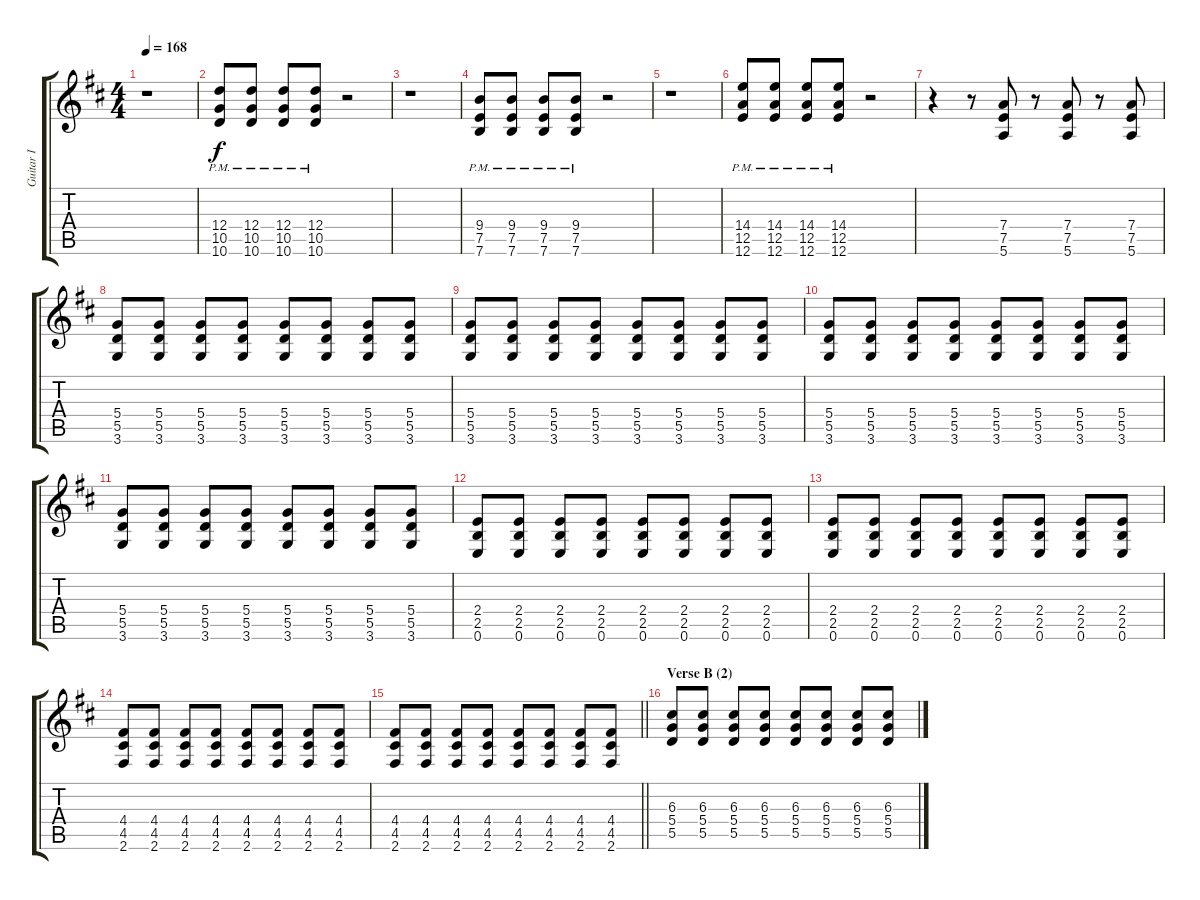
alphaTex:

\track ("Guitar I" "Guitar I") {instrument distortionguitar}
\staff {score tabs}
\tuning (E4 B3 G3 D3 A2 E2) {hide}
\ts (4 4)
\tempo 168
\clef g2
\ks d
r.1{dy f} |
(12.4{pm} 10.5{pm} 10.6{pm}).8 (12.4{pm} 10.5{pm} 10.6{pm}).8 (12.4{pm} 10.5{pm} 10.6{pm}).8 (12.4{pm} 10.5{pm} 10.6{pm}).8 r.2 |
r.1 |
(9.4{pm} 7.5{pm} 7.6{pm}).8 (9.4{pm} 7.5{pm} 7.6{pm}).8 (9.4{pm} 7.5{pm} 7.6{pm}).8 (9.4{pm} 7.5{pm} 7.6{pm}).8 r.2 |
r.1 |
(14.4{pm} 12.5{pm} 12.6{pm}).8 (14.4{pm} 12.5{pm} 12.6{pm}).8 (14.4{pm} 12.5{pm} 12.6{pm}).8 (14.4{pm} 12.5{pm} 12.6{pm}).8 r.2 |
r.4 r.8 (7.4 7.5 5.6).8 r.8 (7.4 7.5 5.6).8 r.8 (7.4 7.5 5.6).8 |
(5.4 5.5 3.6).8 (5.4 5.5 3.6).8 (5.4 5.5 3.6).8 (5.4 5.5 3.6).8 (5.4 5.5 3.6).8 (5.4 5.5 3.6).8 (5.4 5.5 3.6).8 (5.4 5.5 3.6).8 |
(5.4 5.5 3.6).8 (5.4 5.5 3.6).8 (5.4 5.5 3.6).8 (5.4 5.5 3.6).8 (5.4 5.5 3.6).8 (5.4 5.5 3.6).8 (5.4 5.5 3.6).8 (5.4 5.5 3.6).8 |
(5.4 5.5 3.6).8 (5.4 5.5 3.6).8 (5.4 5.5 3.6).8 (5.4 5.5 3.6).8 (5.4 5.5 3.6).8 (5.4 5.5 3.6).8 (5.4 5.5 3.6).8 (5.4 5.5 3.6).8 |
(5.4 5.5 3.6).8 (5.4 5.5 3.6).8 (5.4 5.5 3.6).8 (5.4 5.5 3.6).8 (5.4 5.5 3.6).8 (5.4 5.5 3.6).8 (5.4 5.5 3.6).8 (5.4 5.5 3.6).8 |
(2.4 2.5 0.6).8 (2.4 2.5 0.6).8 (2.4 2.5 0.6).8 (2.4 2.5 0.6).8 (2.4 2.5 0.6).8 (2.4 2.5 0.6).8 (2.4 2.5 0.6).8 (2.4 2.5 0.6).8 |
(2.4 2.5 0.6).8 (2.4 2.5 0.6).8 (2.4 2.5 0.6).8 (2.4 2.5 0.6).8 (2.4 2.5 0.6).8 (2.4 2.5 0.6).8 (2.4 2.5 0.6).8 (2.4 2.5 0.6).8 |
(4.4 4.5 2.6).8 (4.4 4.5 2.6).8 (4.4 4.5 2.6).8 (4.4 4.5 2.6).8 (4.4 4.5 2.6).8 (4.4 4.5 2.6).8 (4.4 4.5 2.6).8 (4.4 4.5 2.6).8 |
\barLineRight lightlight
(4.4 4.5 2.6).8 (4.4 4.5 2.6).8 (4.4 4.5 2.6).8 (4.4 4.5 2.6).8 (4.4 4.5 2.6).8 (4.4 4.5 2.6).8 (4.4 4.5 2.6).8 (4.4 4.5 2.6).8 |
\section ("" "Verse B (2)")
(6.3 5.4 5.5).8 (6.3 5.4 5.5).8 (6.3 5.4 5.5).8 (6.3 5.4 5.5).8 (6.3 5.4 5.5).8 (6.3 5.4 5.5).8 (6.3 5.4 5.5).8 (6.3 5.4 5.5).8
